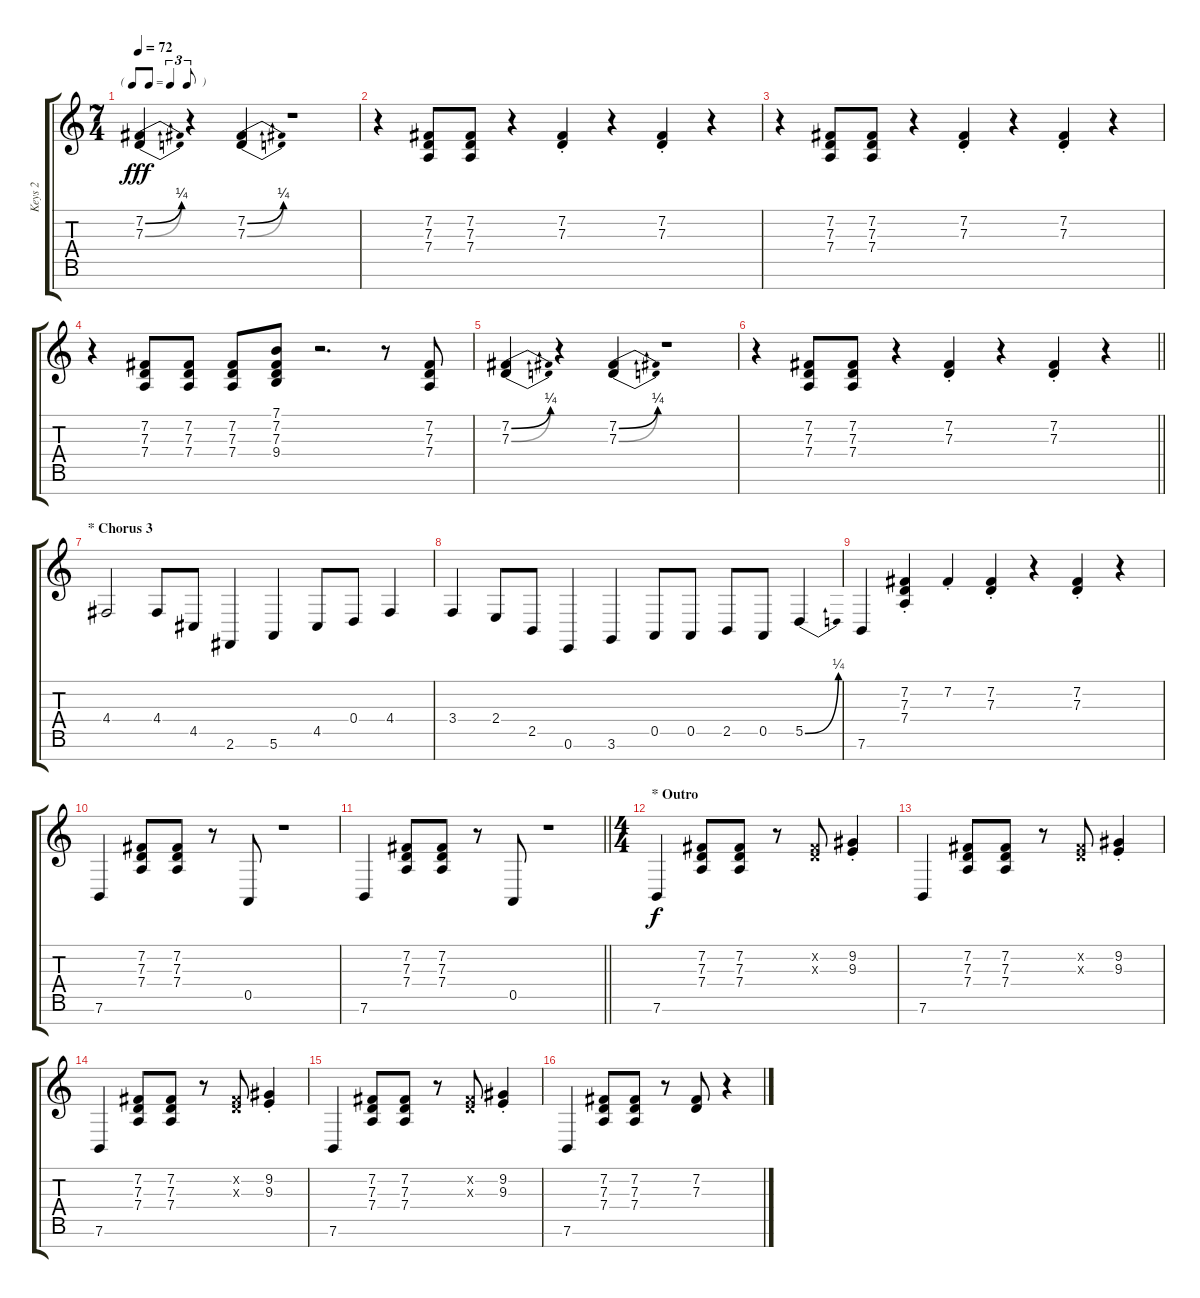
\track ("Keys 2" "Keys 2") {instrument electricgrandpiano}
\staff {score tabs}
\tuning (E4 B3 G3 D3 A2 E2 B1) {hide}
\ts (7 4)
\tf triplet8th
\tempo 72
\clef g2
\ks c
(7.2{be (bend 0 0 60 1)} 7.3{be (bend 0 0 60 1)}).4{dy fff} r.4 (7.2{be (bend 0 0 60 1)} 7.3{be (bend 0 0 60 1)}).4 r.1 |
r.4 (7.2 7.3 7.4).8 (7.2 7.3 7.4).8 r.4 (7.2{st} 7.3{st}).4 r.4 (7.2{st} 7.3{st}).4 r.4 |
r.4 (7.2 7.3 7.4).8 (7.2 7.3 7.4).8 r.4 (7.2{st} 7.3{st}).4 r.4 (7.2{st} 7.3{st}).4 r.4 |
r.4 (7.2 7.3 7.4).8 (7.2 7.3 7.4).8 (7.2 7.3 7.4).8 (7.1 7.2 7.3 9.4).8 r.2{d} r.8 (7.2 7.3 7.4).8 |
(7.2{be (bend 0 0 60 1)} 7.3{be (bend 0 0 60 1)}).4 r.4 (7.2{be (bend 0 0 60 1)} 7.3{be (bend 0 0 60 1)}).4 r.1 |
\barLineRight lightlight
r.4 (7.2 7.3 7.4).8 (7.2 7.3 7.4).8 r.4 (7.2{st} 7.3{st}).4 r.4 (7.2{st} 7.3{st}).4 r.4 |
\section ("" "* Chorus 3")
4.4.2 4.4.8 4.5.8 2.6.4 5.6.4 4.5.8 0.4.8 4.4.4 |
3.4.4 2.4.8 2.5.8 0.6.4 3.6.4 0.5.8 0.5.8 2.5.8 0.5.8 5.5{be (bend 0 0 60 1)}.4 |
7.6.4 (7.2{st} 7.3{st} 7.4{st}).4 7.2{st}.4 (7.2{st} 7.3{st}).4 r.4 (7.2{st} 7.3{st}).4 r.4 |
7.6.4 (7.2 7.3 7.4).8 (7.2 7.3 7.4).8 r.8 0.5.8 r.1 |
\barLineRight lightlight
7.6.4 (7.2 7.3 7.4).8 (7.2 7.3 7.4).8 r.8 0.5.8 r.1 |
\ts (4 4)
\section ("" "* Outro")
7.6.4{dy f} (7.2 7.3 7.4).8 (7.2 7.3 7.4).8 r.8 (7.2{x} 7.3{x}).8 (9.2{st} 9.3{st}).4 |
7.6.4 (7.2 7.3 7.4).8 (7.2 7.3 7.4).8 r.8 (7.2{x} 7.3{x}).8 (9.2{st} 9.3{st}).4 |
7.6.4 (7.2 7.3 7.4).8 (7.2 7.3 7.4).8 r.8 (7.2{x} 7.3{x}).8 (9.2{st} 9.3{st}).4 |
7.6.4 (7.2 7.3 7.4).8 (7.2 7.3 7.4).8 r.8 (7.2{x} 7.3{x}).8 (9.2{st} 9.3{st}).4 |
7.6.4 (7.2 7.3 7.4).8 (7.2 7.3 7.4).8 r.8 (7.2 7.3).8 r.4
